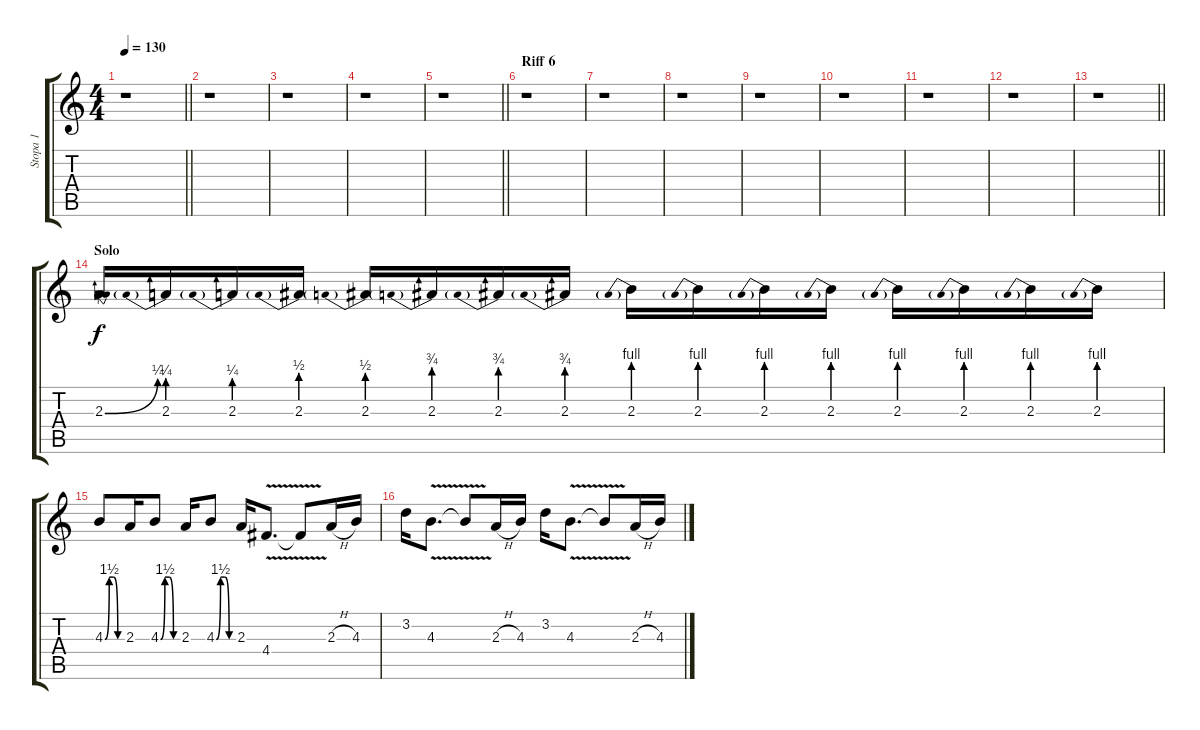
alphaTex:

\track ("Stopa 1" "Stopa 1") {instrument acousticguitarsteel}
\staff {score tabs}
\tuning (E4 B3 G3 D3 A2 E2) {hide}
\ts (4 4)
\tempo 130
\clef g2
\barLineRight lightlight
\ks c
r.1{dy f} |
r.1 |
r.1 |
r.1 |
\barLineRight lightlight
r.1 |
\section ("" "Riff 6")
r.1 |
r.1 |
r.1 |
r.1 |
r.1 |
r.1 |
r.1 |
\barLineRight lightlight
r.1 |
\section ("" "Solo")
2.3{be (bend 0 0 60 1)}.16{instrument distortionguitar} 2.3{be (prebend 0 1 60 1)}.16 2.3{be (prebend 0 1 60 1)}.16 2.3{be (prebend 0 2 60 2)}.16 2.3{be (prebend 0 2 60 2)}.16 2.3{be (prebend 0 3 60 3)}.16 2.3{be (prebend 0 3 60 3)}.16 2.3{be (prebend 0 3 60 3)}.16 2.3{be (prebend 0 4 60 4)}.16 2.3{be (prebend 0 4 60 4)}.16 2.3{be (prebend 0 4 60 4)}.16 2.3{be (prebend 0 4 60 4)}.16 2.3{be (prebend 0 4 60 4)}.16 2.3{be (prebend 0 4 60 4)}.16 2.3{be (prebend 0 4 60 4)}.16 2.3{be (prebend 0 4 60 4)}.16 |
4.3{be (custom 0 0 15 6 30 6 45 0 60 0)}.8 2.3.16 4.3{be (custom 0 0 15 6 30 6 45 0 60 0)}.8 2.3.16 4.3{be (custom 0 0 15 6 30 6 45 0 60 0)}.8 2.3.16 4.4{v}.8{d} 4.4{t}.8 2.3{h}.16 4.3.16 |
3.2.16 4.3{v}.8{d} 4.3{t}.8 2.3{h}.16 4.3.16 3.2.16 4.3{v}.8{d} 4.3{t}.8 2.3{h}.16 4.3.16
